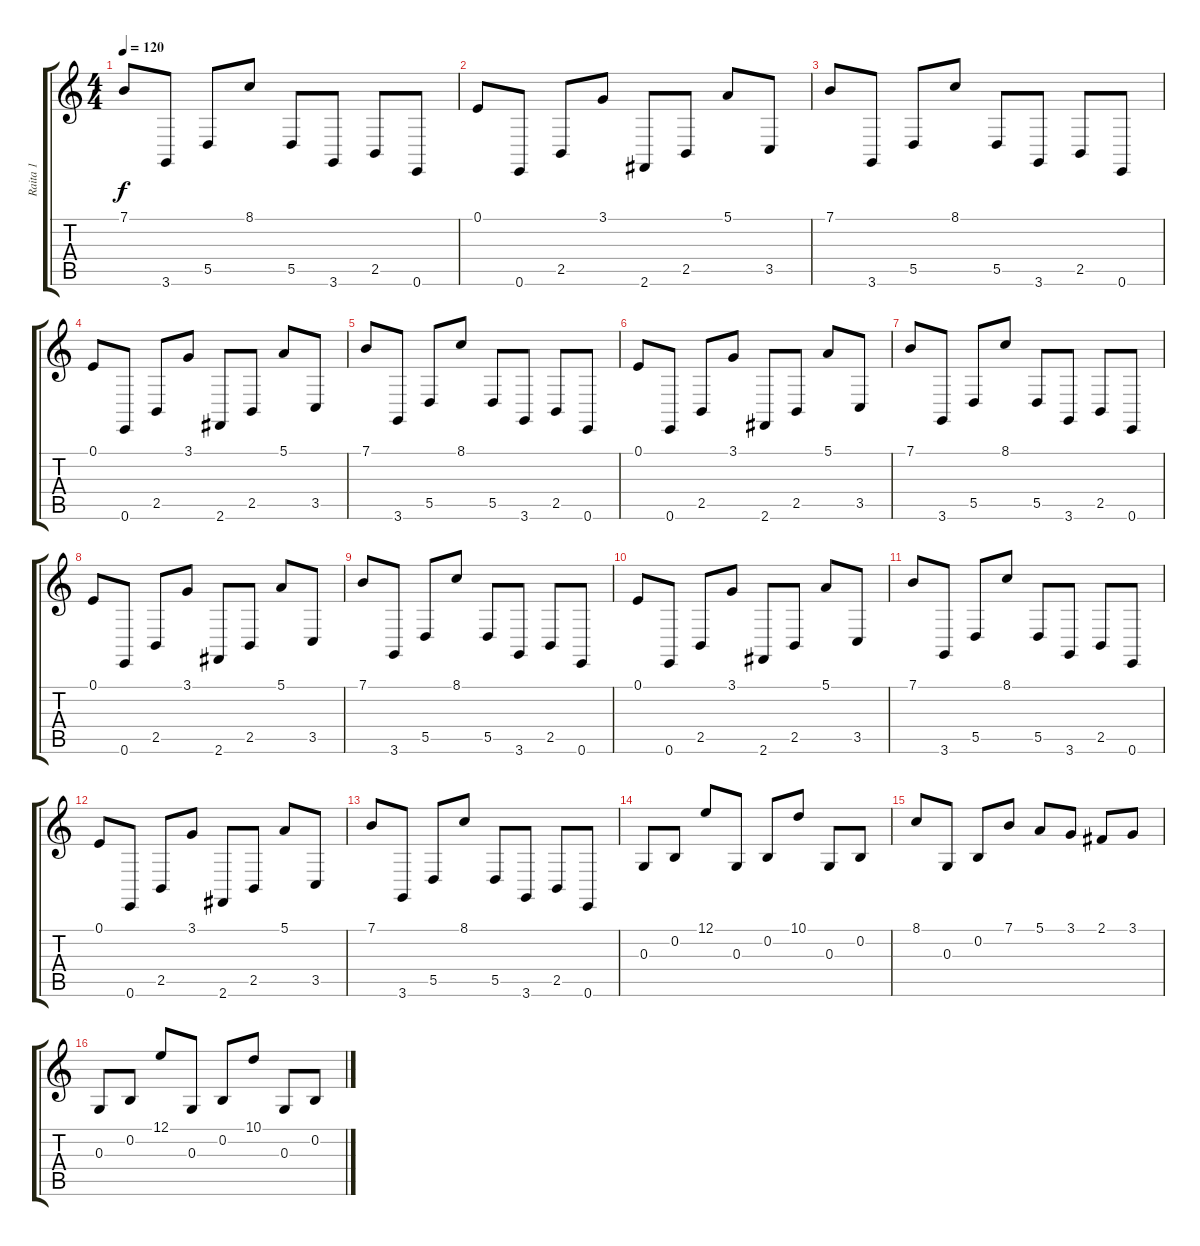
\track ("Raita 1" "Raita 1") {instrument churchorgan}
\staff {score tabs}
\tuning (E4 B3 G3 D3 A2 E2) {hide}
\ts (4 4)
\tempo 120
\clef g2
\ks c
7.1.8{dy f} 3.6.8 5.5.8 8.1.8 5.5.8 3.6.8 2.5.8 0.6.8 |
0.1.8 0.6.8 2.5.8 3.1.8 2.6.8 2.5.8 5.1.8 3.5.8 |
7.1.8 3.6.8 5.5.8 8.1.8 5.5.8 3.6.8 2.5.8 0.6.8 |
0.1.8 0.6.8 2.5.8 3.1.8 2.6.8 2.5.8 5.1.8 3.5.8 |
7.1.8 3.6.8 5.5.8 8.1.8 5.5.8 3.6.8 2.5.8 0.6.8 |
0.1.8 0.6.8 2.5.8 3.1.8 2.6.8 2.5.8 5.1.8 3.5.8 |
7.1.8 3.6.8 5.5.8 8.1.8 5.5.8 3.6.8 2.5.8 0.6.8 |
0.1.8 0.6.8 2.5.8 3.1.8 2.6.8 2.5.8 5.1.8 3.5.8 |
7.1.8 3.6.8 5.5.8 8.1.8 5.5.8 3.6.8 2.5.8 0.6.8 |
0.1.8 0.6.8 2.5.8 3.1.8 2.6.8 2.5.8 5.1.8 3.5.8 |
7.1.8 3.6.8 5.5.8 8.1.8 5.5.8 3.6.8 2.5.8 0.6.8 |
0.1.8 0.6.8 2.5.8 3.1.8 2.6.8 2.5.8 5.1.8 3.5.8 |
7.1.8 3.6.8 5.5.8 8.1.8 5.5.8 3.6.8 2.5.8 0.6.8 |
0.3.8 0.2.8 12.1.8 0.3.8 0.2.8 10.1.8 0.3.8 0.2.8 |
8.1.8 0.3.8 0.2.8 7.1.8 5.1.8 3.1.8 2.1.8 3.1.8 |
0.3.8 0.2.8 12.1.8 0.3.8 0.2.8 10.1.8 0.3.8 0.2.8
